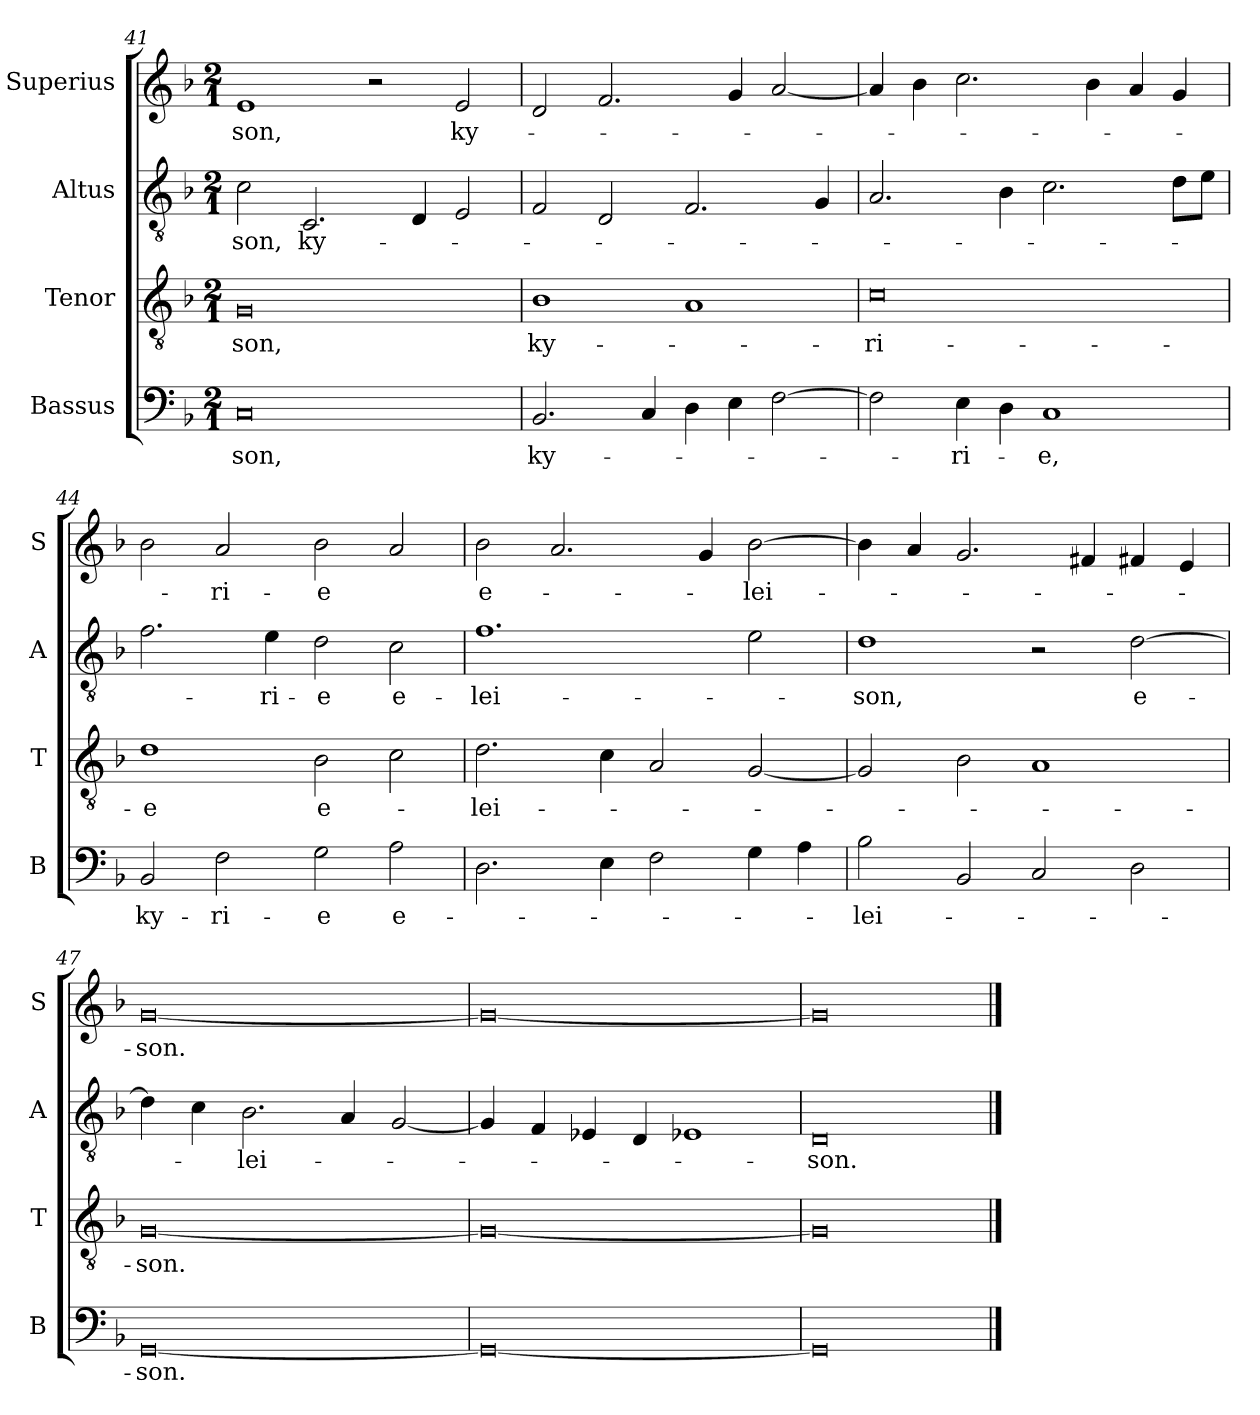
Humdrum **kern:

**kern	**text	**kern	**text	**kern	**text	**kern	**text
*part4	*part4	*part3	*part3	*part2	*part2	*part1	*part1
*staff4	*staff4	*staff3	*staff3	*staff2	*staff2	*staff1	*staff1
*I"Bassus	*	*I"Tenor	*	*I"Altus	*	*I"Superius	*
*I'B	*	*I'T	*	*I'A	*	*I'S	*
*clefF4	*	*clefGv2	*	*clefGv2	*	*clefG2	*
*k[b-]	*	*k[b-]	*	*k[b-]	*	*k[b-]	*
*M2/1	*	*M2/1	*	*M2/1	*	*M2/1	*
=41	=41	=41	=41	=41	=41	=41	=41
0C	-son,	0G	-son,	2c\	-son,	1e	-son,
.	.	.	.	2.C/	ky-	.	.
.	.	.	.	.	.	2r	.
.	.	.	.	4D/	.	.	.
.	.	.	.	2E/	.	2e/	ky-
=42	=42	=42	=42	=42	=42	=42	=42
2.BB-/	ky-	1B-	ky-	2F/	.	2d/	.
.	.	.	.	2D/	.	2.f/	.
4C/	.	.	.	.	.	.	.
4D\	.	1A	.	2.F/	.	.	.
4E\	.	.	.	.	.	4g/	.
[2F\	.	.	.	.	.	[2a/	.
.	.	.	.	4G/	.	.	.
=43	=43	=43	=43	=43	=43	=43	=43
2F\]	.	0c	-ri-	2.A/	.	4a/]	.
.	.	.	.	.	.	4b-\	.
4E\	-ri-	.	.	.	.	2.cc\	.
4D\	.	.	.	4B-\	.	.	.
1C	-e,	.	.	2.c\	.	.	.
.	.	.	.	.	.	4b-\	.
.	.	.	.	.	.	4a/	.
.	.	.	.	8d\L	.	4g/	.
.	.	.	.	8e\J	.	.	.
=44	=44	=44	=44	=44	=44	=44	=44
2BB-/	ky-	1d	-e	2.f\	.	2b-\	.
2F\	-ri-	.	.	.	.	2a/	-ri-
.	.	.	.	4e\	-ri-	.	.
2G\	-e	2B-\	e-	2d\	-e	2b-\	-e
2A\	e-	2c\	.	2c\	e-	2a/	.
=45	=45	=45	=45	=45	=45	=45	=45
2.D\	.	2.d\	-lei-	1.f	lei-	2b-\	e-
.	.	.	.	.	.	2.a/	.
4E\	.	4c\	.	.	.	.	.
2F\	.	2A/	.	.	.	.	.
.	.	.	.	.	.	4g/	.
4G\	.	[2G/	.	2e\	.	[2b-\	-lei-
4A\	.	.	.	.	.	.	.
=46	=46	=46	=46	=46	=46	=46	=46
2B-\	lei-	2G/]	.	1d	-son,	4b-\]	.
.	.	.	.	.	.	4a/	.
2BB-/	.	2B-\	.	.	.	2.g/	.
2C/	.	1A	.	2r	.	.	.
.	.	.	.	.	.	4f#X/	.
2D\	.	.	.	[2d\	e-	4f#X/	.
.	.	.	.	.	.	4e/	.
=47	=47	=47	=47	=47	=47	=47	=47
[0GG	-son.	[0G	-son.	4d\]	.	[0g	-son.
.	.	.	.	4c\	.	.	.
.	.	.	.	2.B-\	-lei-	.	.
.	.	.	.	4A/	.	.	.
.	.	.	.	[2G/	.	.	.
=48	=48	=48	=48	=48	=48	=48	=48
0GG_	.	0G_	.	4G/]	.	0g_	.
.	.	.	.	4F/	.	.	.
.	.	.	.	4E-X/	.	.	.
.	.	.	.	4D/	.	.	.
.	.	.	.	1E-X	.	.	.
=49	=49	=49	=49	=49	=49	=49	=49
0GG]	.	0G]	.	0D	-son.	0g]	.
==	==	==	==	==	==	==	==
*-	*-	*-	*-	*-	*-	*-	*-
